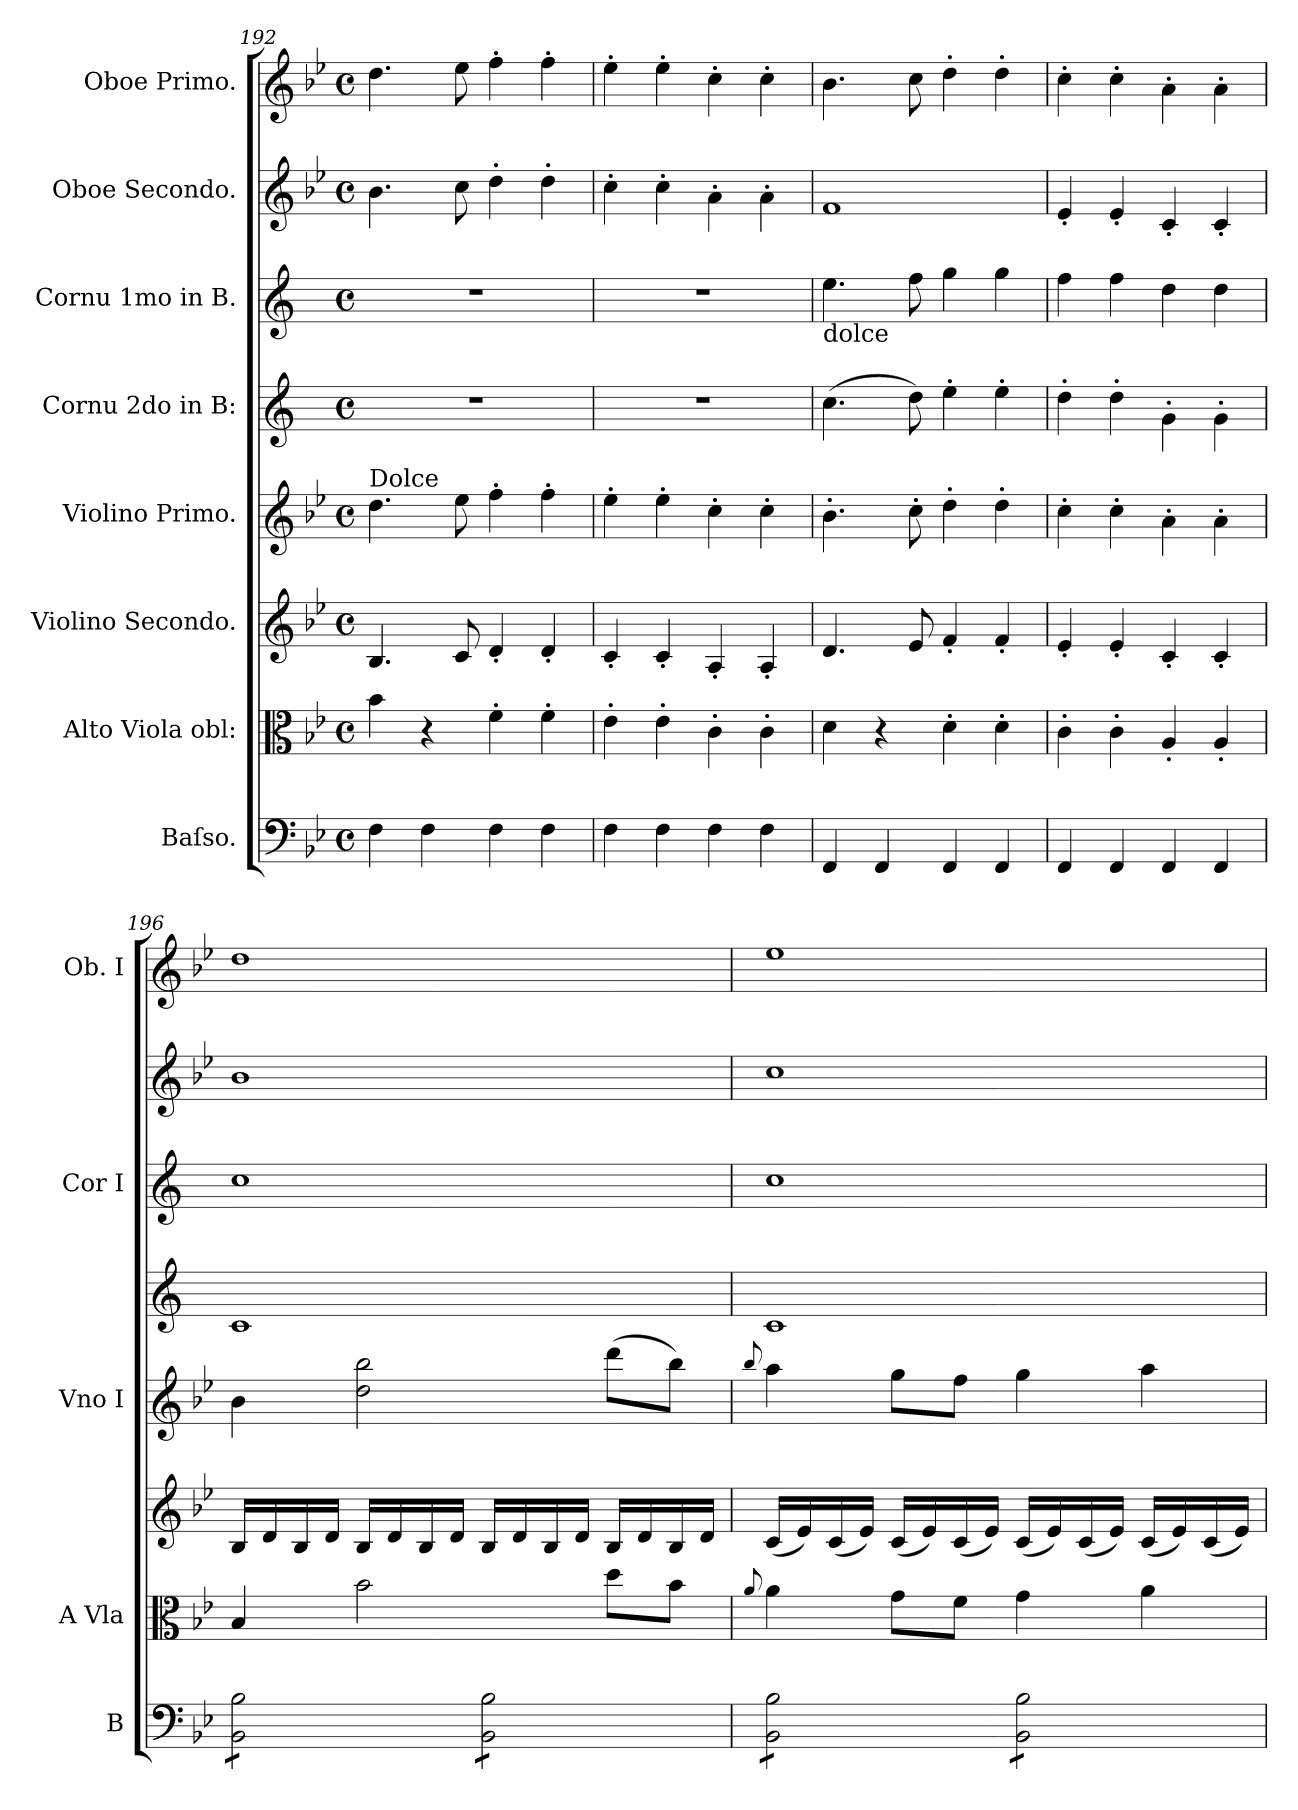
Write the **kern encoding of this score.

**kern	**dynam	**kern	**dynam	**kern	**dynam	**kern	**dynam	**kern	**dynam	**kern	**dynam	**kern	**dynam	**kern	**dynam
*part8	*part8	*part7	*part7	*part6	*part6	*part5	*part5	*part4	*part4	*part3	*part3	*part2	*part2	*part1	*part1
*staff8	*staff8	*staff7	*staff7	*staff6	*staff6	*staff5	*staff5	*staff4	*staff4	*staff3	*staff3	*staff2	*staff2	*staff1	*staff1
*I"Baſso.	*	*I"Alto Viola obl:	*	*I"Violino Secondo.	*	*I"Violino Primo.	*	*I"Cornu 2do in B:	*	*I"Cornu 1mo in B.	*	*I"Oboe Secondo.	*	*I"Oboe Primo.	*
*I'B	*	*I'A Vla	*	*	*	*I'Vno I	*	*	*	*I'Cor I	*	*	*	*I'Ob. I	*
*clefF4	*	*clefC3	*	*clefG2	*	*clefG2	*	*clefG2	*	*clefG2	*	*clefG2	*	*clefG2	*
*	*	*	*	*	*	*	*	*ITrd1c2	*	*ITrd1c2	*	*	*	*	*
*k[b-e-]	*	*k[b-e-]	*	*k[b-e-]	*	*k[b-e-]	*	*k[b-e-]	*	*k[b-e-]	*	*k[b-e-]	*	*k[b-e-]	*
*B-:	*	*B-:	*	*B-:	*	*B-:	*	*B-:	*	*B-:	*	*B-:	*	*B-:	*
*M4/4	*	*M4/4	*	*M4/4	*	*M4/4	*	*M4/4	*	*M4/4	*	*M4/4	*	*M4/4	*
*met(c)	*	*met(c)	*	*met(c)	*	*met(c)	*	*met(c)	*	*met(c)	*	*met(c)	*	*met(c)	*
=192	=192	=192	=192	=192	=192	=192	=192	=192	=192	=192	=192	=192	=192	=192	=192
!	!	!	!	!	!	!LO:TX:a:t=Dolce	!	!	!	!	!	!	!	!	!
!	!	!	!	!	!	!	!LO:DY:b	!	!	!	!	!	!	!	!
4F\	.	4b-\	.	4.B-/	.	4.dd\	po.	1r	.	1r	.	4.b-\	.	4.dd\	.
4F\	.	4r	.	.	.	.	.	.	.	.	.	.	.	.	.
.	.	.	.	8c/	.	8ee-\	.	.	.	.	.	8cc\	.	8ee-\	.
4F\	.	4f'\	.	4d'/	.	4ff'\	.	.	.	.	.	4dd'\	.	4ff'\	.
4F\	.	4f'\	.	4d'/	.	4ff'\	.	.	.	.	.	4dd'\	.	4ff'\	.
=193	=193	=193	=193	=193	=193	=193	=193	=193	=193	=193	=193	=193	=193	=193	=193
4F\	.	4e-'\	.	4c'/	.	4ee-'\	.	1r	.	1r	.	4cc'\	.	4ee-'\	.
4F\	.	4e-'\	.	4c'/	.	4ee-'\	.	.	.	.	.	4cc'\	.	4ee-'\	.
4F\	.	4c'\	.	4A'/	.	4cc'\	.	.	.	.	.	4a'\	.	4cc'\	.
4F\	.	4c'\	.	4A'/	.	4cc'\	.	.	.	.	.	4a'\	.	4cc'\	.
=194	=194	=194	=194	=194	=194	=194	=194	=194	=194	=194	=194	=194	=194	=194	=194
!	!	!	!	!	!	!	!	!	!	!LO:TX:b:t=dolce	!	!	!	!	!
!	!	!	!	!	!	!	!	!	!LO:DY:b	!	!	!	!	!	!
4FF/	.	4d\	.	4.d/	.	4.b-'\	.	(4.b-\	po&colon;	4.dd\	.	1f	.	4.b-\	.
4FF/	.	4r	.	.	.	.	.	.	.	.	.	.	.	.	.
.	.	.	.	8e-/	.	8cc'\	.	8cc\)	.	8ee-\	.	.	.	8cc\	.
4FF/	.	4d'\	.	4f'/	.	4dd'\	.	4dd'\	.	4ff\	.	.	.	4dd'\	.
4FF/	.	4d'\	.	4f'/	.	4dd'\	.	4dd'\	.	4ff\	.	.	.	4dd'\	.
=195	=195	=195	=195	=195	=195	=195	=195	=195	=195	=195	=195	=195	=195	=195	=195
4FF/	.	4c'\	.	4e-'/	.	4cc'\	.	4cc'\	.	4ee-\	.	4e-'/	.	4cc'\	.
4FF/	.	4c'\	.	4e-'/	.	4cc'\	.	4cc'\	.	4ee-\	.	4e-'/	.	4cc'\	.
4FF/	.	4A'/	.	4c'/	.	4a'\	.	4f'\	.	4cc\	.	4c'/	.	4a'\	.
4FF/	.	4A'/	.	4c'/	.	4a'\	.	4f'\	.	4cc\	.	4c'/	.	4a'\	.
=196	=196	=196	=196	=196	=196	=196	=196	=196	=196	=196	=196	=196	=196	=196	=196
!LO:TX:b:t=Baſso&colon;	!	!	!	!	!	!	!	!	!	!	!	!	!	!	!
!	!LO:DY:b	!	!LO:DY:b	!	!LO:DY:b	!	!	!	!LO:DY:b	!	!LO:DY:b	!	!LO:DY:b	!	!LO:DY:b
*tremolo	*	*	*	*	*	*	*	*	*	*	*	*	*	*	*
8BB-\ 8B-\L	for	4B-/	for	16B-/LL	for.	4b-\	.	1B-	for.	1b-	for.	1b-	for	1dd	for
.	.	.	.	16d/	.	.	.	.	.	.	.	.	.	.	.
8BB-\ 8B-\	.	.	.	16B-/	.	.	.	.	.	.	.	.	.	.	.
.	.	.	.	16d/JJ	.	.	.	.	.	.	.	.	.	.	.
8BB-\ 8B-\	.	2b-\	.	16B-/LL	.	2dd\ 2bb-\	.	.	.	.	.	.	.	.	.
.	.	.	.	16d/	.	.	.	.	.	.	.	.	.	.	.
8BB-\ 8B-\J	.	.	.	16B-/	.	.	.	.	.	.	.	.	.	.	.
.	.	.	.	16d/JJ	.	.	.	.	.	.	.	.	.	.	.
8BB-\ 8B-\L	.	.	.	16B-/LL	.	.	.	.	.	.	.	.	.	.	.
.	.	.	.	16d/	.	.	.	.	.	.	.	.	.	.	.
8BB-\ 8B-\	.	.	.	16B-/	.	.	.	.	.	.	.	.	.	.	.
.	.	.	.	16d/JJ	.	.	.	.	.	.	.	.	.	.	.
!	!	!	!	!	!	!	!LO:DY:b	!	!	!	!	!	!	!	!
8BB-\ 8B-\	.	8dd\L	.	16B-/LL	.	(8ddd\L	for	.	.	.	.	.	.	.	.
.	.	.	.	16d/	.	.	.	.	.	.	.	.	.	.	.
8BB-\ 8B-\J	.	8b-\J	.	16B-/	.	8bb-\J)	.	.	.	.	.	.	.	.	.
.	.	.	.	16d/JJ	.	.	.	.	.	.	.	.	.	.	.
=197	=197	=197	=197	=197	=197	=197	=197	=197	=197	=197	=197	=197	=197	=197	=197
.	.	8qqa/	.	.	.	8qqbb-/	.	.	.	.	.	.	.	.	.
8BB-\ 8B-\L	.	4a\	.	(16c/LL	.	4aa\	.	1B-	.	1b-	.	1cc	.	1ee-	.
.	.	.	.	16e-/)	.	.	.	.	.	.	.	.	.	.	.
8BB-\ 8B-\	.	.	.	(16c/	.	.	.	.	.	.	.	.	.	.	.
.	.	.	.	16e-/JJ)	.	.	.	.	.	.	.	.	.	.	.
8BB-\ 8B-\	.	8g\L	.	(16c/LL	.	8gg\L	.	.	.	.	.	.	.	.	.
.	.	.	.	16e-/)	.	.	.	.	.	.	.	.	.	.	.
8BB-\ 8B-\J	.	8f\J	.	(16c/	.	8ff\J	.	.	.	.	.	.	.	.	.
.	.	.	.	16e-/JJ)	.	.	.	.	.	.	.	.	.	.	.
8BB-\ 8B-\L	.	4g\	.	(16c/LL	.	4gg\	.	.	.	.	.	.	.	.	.
.	.	.	.	16e-/)	.	.	.	.	.	.	.	.	.	.	.
8BB-\ 8B-\	.	.	.	(16c/	.	.	.	.	.	.	.	.	.	.	.
.	.	.	.	16e-/JJ)	.	.	.	.	.	.	.	.	.	.	.
8BB-\ 8B-\	.	4a\	.	(16c/LL	.	4aa\	.	.	.	.	.	.	.	.	.
.	.	.	.	16e-/)	.	.	.	.	.	.	.	.	.	.	.
8BB-\ 8B-\J	.	.	.	(16c/	.	.	.	.	.	.	.	.	.	.	.
*Xtremolo	*	*	*	*	*	*	*	*	*	*	*	*	*	*	*
.	.	.	.	16e-/JJ)	.	.	.	.	.	.	.	.	.	.	.
=	=	=	=	=	=	=	=	=	=	=	=	=	=	=	=
*-	*-	*-	*-	*-	*-	*-	*-	*-	*-	*-	*-	*-	*-	*-	*-
